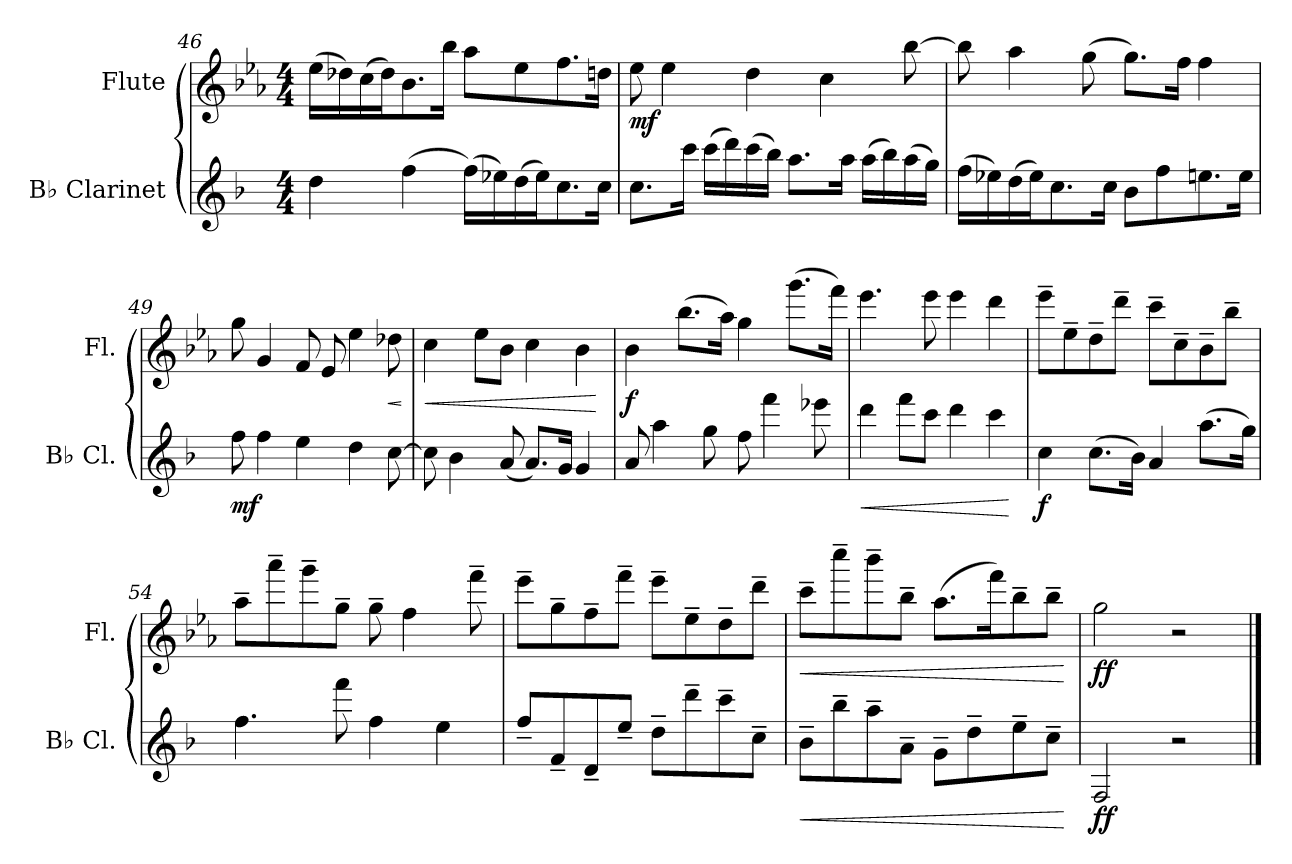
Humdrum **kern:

**kern	**dynam	**kern	**dynam
*part2	*part2	*part1	*part1
*staff2	*staff2	*staff1	*staff1
*I"B♭ Clarinet	*	*I"Flute	*
*I'B♭ Cl.	*	*I'Fl.	*
*clefG2	*	*clefG2	*
*ITrd1c2	*	*	*
*k[b-e-a-]	*	*k[b-e-a-]	*
*E-:	*	*E-:	*
*M4/4	*	*M4/4	*
=46	=46	=46	=46
4cc\	.	(16ee-\LL	.
.	.	16dd-X\)	.
.	.	(16cc\	.
.	.	16dd-\J)	.
(4ee-\	.	8.b-\	.
.	.	16bb-\Jk	.
(16ee-\LL)	.	8aa-\L	.
16dd-X\)	.	.	.
(16cc\	.	8ee-\	.
16dd-\J)	.	.	.
8.b-\	.	8.ff\	.
16b-\Jk	.	16ddn\Jk	.
=47	=47	=47	=47
!	!	!	!LO:DY:b
8.b-\L	.	8ee-\	mf
.	.	4ee-\	.
16bb-\Jk	.	.	.
(16bb-\LL	.	.	.
16ccc\)	.	.	.
(16bb-\	.	4dd\	.
16aa-\JJ)	.	.	.
8.gg\L	.	.	.
.	.	4cc\	.
16gg\Jk	.	.	.
(16gg\LL	.	.	.
16aa-\)	.	.	.
(16gg\	.	[8bb-\	.
16ff\JJ)	.	.	.
!!LO:LB:g=z
=48	=48	=48	=48
(16ee-\LL	.	8bb-\]	.
16dd-X\)	.	.	.
(16cc\	.	4aa-\	.
16dd-\J)	.	.	.
8.b-\	.	.	.
.	.	(8gg\	.
16b-\Jk	.	.	.
8a-\L	.	8.gg\L)	.
8ee-\	.	.	.
.	.	16ff\Jk	.
8.ddn\	.	4ff\	.
16dd\Jk	.	.	.
=49	=49	=49	=49
!	!LO:DY:b	!	!
8ee-\	mf	8gg\	.
4ee-\	.	4g/	.
4dd\	.	8f/	.
.	.	8e-/	.
4cc\	.	4ee-\	.
!	!	!	!LO:HP:b
[8b-\	.	8dd-X\	<
.	.	.	[
=50	=50	=50	=50
!	!	!	!LO:HP:b
8b-\]	.	4cc\	<
4a-\	.	.	.
.	.	8ee-\L	.
(8g/	.	8b-\J	.
8.g/L)	.	4cc\	.
16f/Jk	.	.	.
4f/	.	4b-\	.
.	.	.	[
=51	=51	=51	=51
!	!	!	!LO:DY:b
8g/	.	4b-\	f
4gg\	.	.	.
.	.	(8.bb-\L	.
8ff\	.	.	.
.	.	16aa-\Jk)	.
8ee-\	.	4gg\	.
4eee-\	.	.	.
.	.	(8.ggg\L	.
8ddd-X\	.	.	.
.	.	16fff\Jk)	.
!!LO:LB:g=z
=52	=52	=52	=52
!	!LO:HP:b	!	!
4ccc\	<	4.eee-\	.
8eee-\L	.	.	.
8bb-\J	.	8eee-\	.
4ccc\	.	4eee-\	.
4bb-\	.	4ddd\	.
.	[	.	.
=53	=53	=53	=53
!	!LO:DY:b	!	!
4b-\	f	8eee-~\L	.
.	.	8ee-~\	.
(8.b-\L	.	8dd~\	.
.	.	8ddd~\J	.
16a-\Jk)	.	.	.
4g/	.	8ccc~\L	.
.	.	8cc~\	.
(8.gg\L	.	8b-~\	.
.	.	8bb-~\J	.
16ff\Jk)	.	.	.
=54	=54	=54	=54
4.ee-\	.	8aa-~\L	.
.	.	8aaa-~\	.
.	.	8ggg~\	.
8eee-\	.	8gg~\J	.
4ee-\	.	8gg~\	.
.	.	4ff\	.
4dd\	.	.	.
.	.	8fff~\	.
=55	=55	=55	=55
8ee-~/L	.	8eee-~\L	.
8e-~/	.	8gg~\	.
8c~/	.	8ff~\	.
8dd~/J	.	8fff~\J	.
8cc~\L	.	8eee-~\L	.
8ccc~\	.	8ee-~\	.
8bb-~\	.	8dd~\	.
8b-~\J	.	8ddd~\J	.
=56	=56	=56	=56
!	!LO:HP:b	!	!LO:HP:b
8a-~\L	<	8ccc~\L	<
8aa-~\	.	8cccc~\	.
8gg~\	.	8bbb-~\	.
8g~\J	.	8bb-~\J	.
8f~\L	.	(8.aa-\L	.
8cc~\	.	.	.
.	.	16fff\K)	.
8dd~\	.	8bb-~\	.
8b-~\J	.	8bb-~\J	.
.	[	.	[
!!LO:LB:g=z
=57	=57	=57	=57
!	!LO:DY:b	!	!LO:DY:b
2E-/	ff	2gg\	ff
2r	.	2r	.
==	==	==	==
*-	*-	*-	*-
